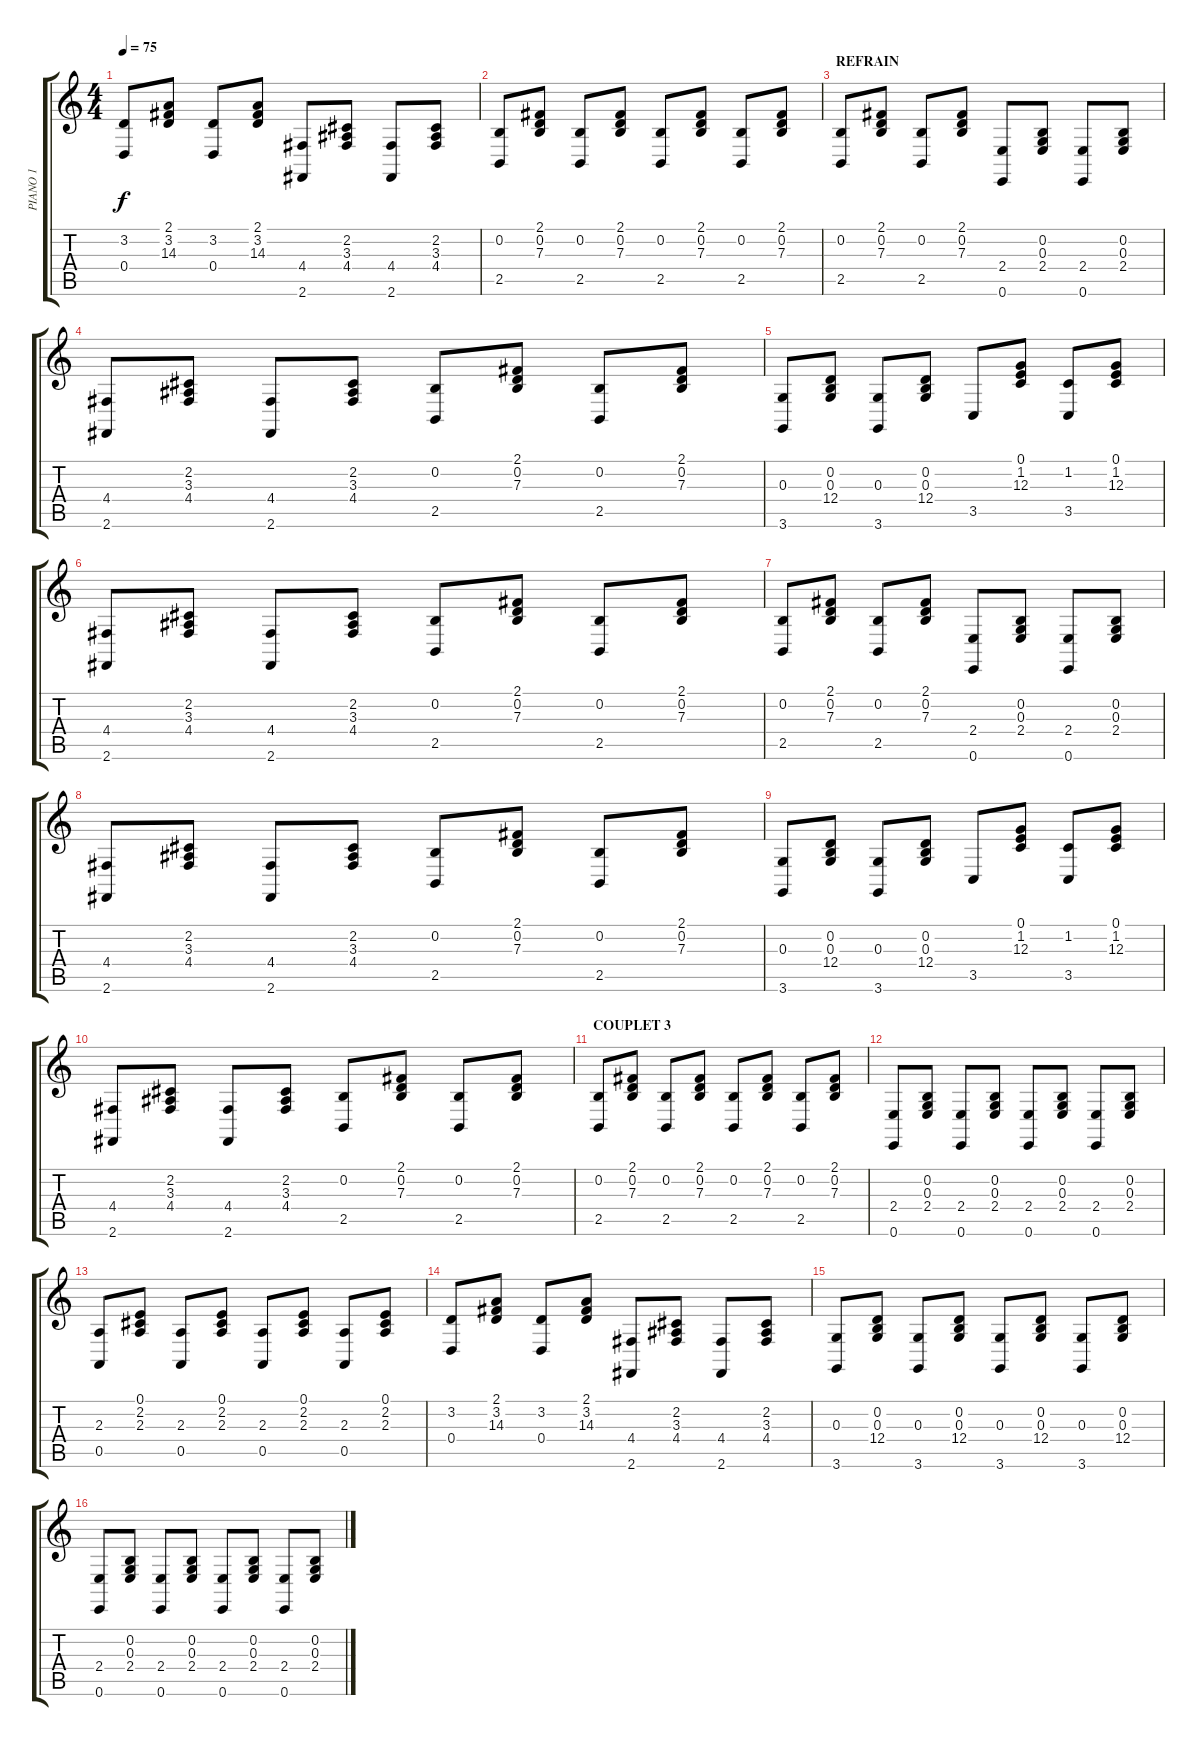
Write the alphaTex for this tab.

\track ("PIANO 1" "PIANO 1") {instrument acousticgrandpiano}
\staff {score tabs}
\tuning (E4 B3 G3 D3 A2 E2) {hide}
\ts (4 4)
\tempo 75
\clef g2
\ks c
(3.2 0.4).8{dy f} (2.1 3.2 14.3).8 (3.2 0.4).8 (2.1 3.2 14.3).8 (4.4 2.6).8 (2.2 3.3 4.4).8 (4.4 2.6).8 (2.2 3.3 4.4).8 |
(0.2 2.5).8 (2.1 0.2 7.3).8 (0.2 2.5).8 (2.1 0.2 7.3).8 (0.2 2.5).8 (2.1 0.2 7.3).8 (0.2 2.5).8 (2.1 0.2 7.3).8 |
\section ("" "REFRAIN")
(0.2 2.5).8 (2.1 0.2 7.3).8 (0.2 2.5).8 (2.1 0.2 7.3).8 (2.4 0.6).8 (0.2 0.3 2.4).8 (2.4 0.6).8 (0.2 0.3 2.4).8 |
(4.4 2.6).8 (2.2 3.3 4.4).8 (4.4 2.6).8 (2.2 3.3 4.4).8 (0.2 2.5).8 (2.1 0.2 7.3).8 (0.2 2.5).8 (2.1 0.2 7.3).8 |
(0.3 3.6).8 (0.2 0.3 12.4).8 (0.3 3.6).8 (0.2 0.3 12.4).8 3.5.8 (0.1 1.2 12.3).8 (1.2 3.5).8 (0.1 1.2 12.3).8 |
(4.4 2.6).8 (2.2 3.3 4.4).8 (4.4 2.6).8 (2.2 3.3 4.4).8 (0.2 2.5).8 (2.1 0.2 7.3).8 (0.2 2.5).8 (2.1 0.2 7.3).8 |
(0.2 2.5).8 (2.1 0.2 7.3).8 (0.2 2.5).8 (2.1 0.2 7.3).8 (2.4 0.6).8 (0.2 0.3 2.4).8 (2.4 0.6).8 (0.2 0.3 2.4).8 |
(4.4 2.6).8 (2.2 3.3 4.4).8 (4.4 2.6).8 (2.2 3.3 4.4).8 (0.2 2.5).8 (2.1 0.2 7.3).8 (0.2 2.5).8 (2.1 0.2 7.3).8 |
(0.3 3.6).8 (0.2 0.3 12.4).8 (0.3 3.6).8 (0.2 0.3 12.4).8 3.5.8 (0.1 1.2 12.3).8 (1.2 3.5).8 (0.1 1.2 12.3).8 |
(4.4 2.6).8 (2.2 3.3 4.4).8 (4.4 2.6).8 (2.2 3.3 4.4).8 (0.2 2.5).8 (2.1 0.2 7.3).8 (0.2 2.5).8 (2.1 0.2 7.3).8 |
\section ("" "COUPLET 3")
(0.2 2.5).8 (2.1 0.2 7.3).8 (0.2 2.5).8 (2.1 0.2 7.3).8 (0.2 2.5).8 (2.1 0.2 7.3).8 (0.2 2.5).8 (2.1 0.2 7.3).8 |
(2.4 0.6).8 (0.2 0.3 2.4).8 (2.4 0.6).8 (0.2 0.3 2.4).8 (2.4 0.6).8 (0.2 0.3 2.4).8 (2.4 0.6).8 (0.2 0.3 2.4).8 |
(2.3 0.5).8 (0.1 2.2 2.3).8 (2.3 0.5).8 (0.1 2.2 2.3).8 (2.3 0.5).8 (0.1 2.2 2.3).8 (2.3 0.5).8 (0.1 2.2 2.3).8 |
(3.2 0.4).8 (2.1 3.2 14.3).8 (3.2 0.4).8 (2.1 3.2 14.3).8 (4.4 2.6).8 (2.2 3.3 4.4).8 (4.4 2.6).8 (2.2 3.3 4.4).8 |
(0.3 3.6).8 (0.2 0.3 12.4).8 (0.3 3.6).8 (0.2 0.3 12.4).8 (0.3 3.6).8 (0.2 0.3 12.4).8 (0.3 3.6).8 (0.2 0.3 12.4).8 |
(2.4 0.6).8 (0.2 0.3 2.4).8 (2.4 0.6).8 (0.2 0.3 2.4).8 (2.4 0.6).8 (0.2 0.3 2.4).8 (2.4 0.6).8 (0.2 0.3 2.4).8
